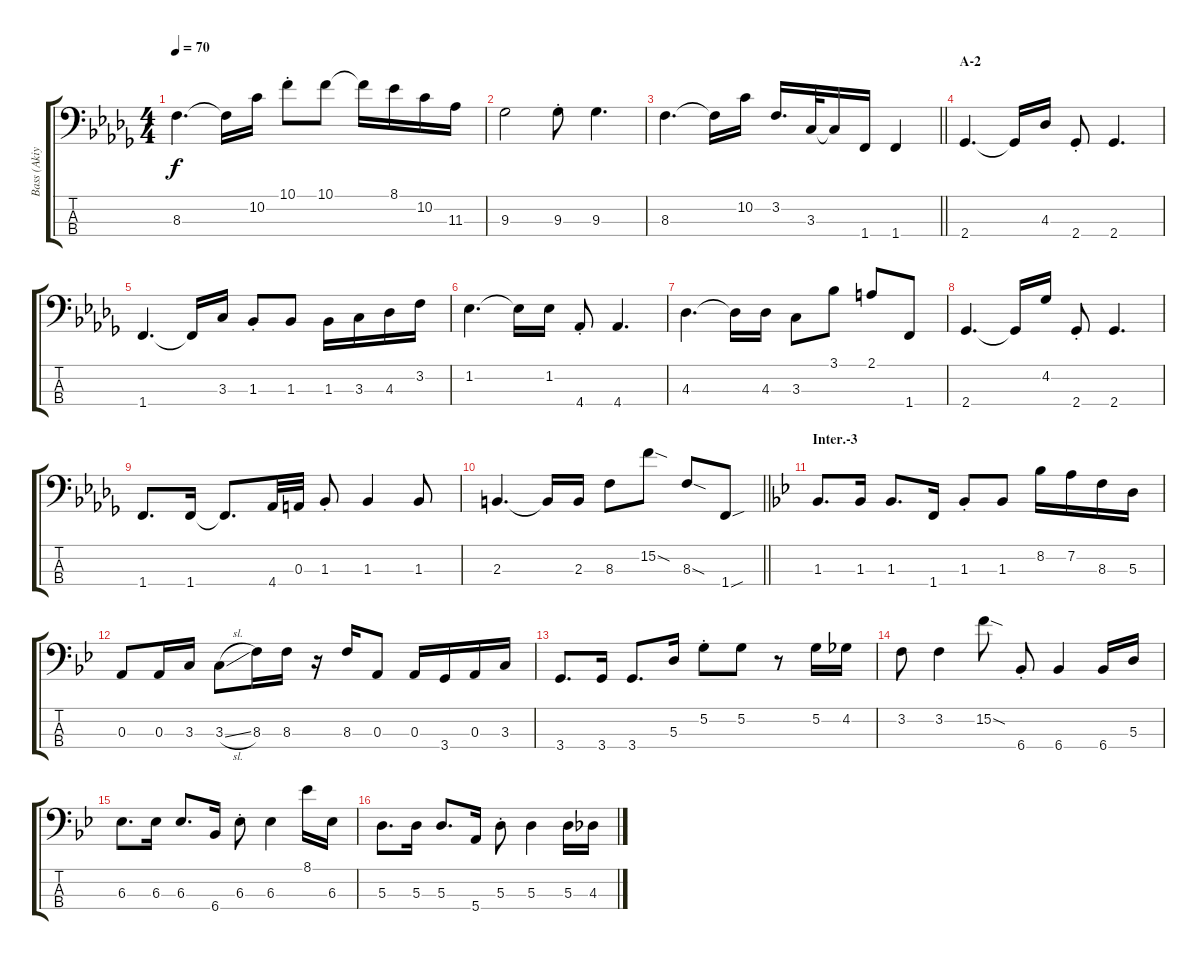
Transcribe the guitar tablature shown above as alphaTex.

\track ("Bass (Akiyama Mio)" "Bass (Akiy") {instrument electricbassfinger}
\staff {score tabs}
\tuning (G2 D2 A1 E1) {hide}
\ts (4 4)
\tempo 70
\clef f4
\ks db
8.3.4{d dy f} 8.3{t}.16 10.2.16 10.1{st}.8 10.1.8 10.1{t}.16 8.1.16 10.2.16 11.3.16 |
9.3.2 9.3{st}.8 9.3.4{d} |
\barLineRight lightlight
8.3.4{d} 8.3{t}.16 10.2.16 3.2.16{d} 3.3.32 3.3{t}.16 1.4.16 1.4.4 |
\section ("" "A-2")
2.4.4{d} 2.4{t}.16 4.3.16 2.4{st}.8 2.4.4{d} |
1.4.4{d} 1.4{t}.16 3.3.16 1.3{st}.8 1.3.8 1.3.16 3.3.16 4.3.16 3.2.16 |
1.2.4{d} 1.2{t}.16 1.2.16 4.4{st}.8 4.4.4{d} |
4.3.4{d} 4.3{t}.16 4.3.16 3.3.8 3.1.8 2.1.8 1.4.8 |
2.4.4{d} 2.4{t}.16 4.2.16 2.4{st}.8 2.4.4{d} |
1.4.8{d} 1.4.16 1.4{t}.8{d} 4.4.32 0.3.32 1.3{st}.8 1.3.4 1.3.8 |
\barLineRight lightlight
2.3.4{d} 2.3{t}.16 2.3.16 8.3.8 15.2{sod}.8 8.3{sod}.8 1.4{sou}.8 |
\section ("" "Inter.-3")
\ks bb
1.3.8{d} 1.3.16 1.3.8{d} 1.4.16 1.3{st}.8 1.3.8 8.2.16 7.2.16 8.3.16 5.3.16 |
0.3.8 0.3.16 3.3.16 3.3{sl}.8 8.3.16 8.3.16 r.16 8.3.16 0.3.8 0.3.16 3.4.16 0.3.16 3.3.16 |
3.4.8{d} 3.4.16 3.4.8{d} 5.3.16 5.2{st}.8 5.2.8 r.8 5.2.16 4.2.16 |
3.2.8 3.2.4 15.2{sod}.8 6.4{st}.8 6.4.4 6.4.16 5.3.16 |
6.3.8{d} 6.3.16 6.3.8{d} 6.4.16 6.3{st}.8 6.3.4 8.1.16 6.3.16 |
5.3.8{d} 5.3.16 5.3.8{d} 5.4.16 5.3{st}.8 5.3.4 5.3.16 4.3.16
